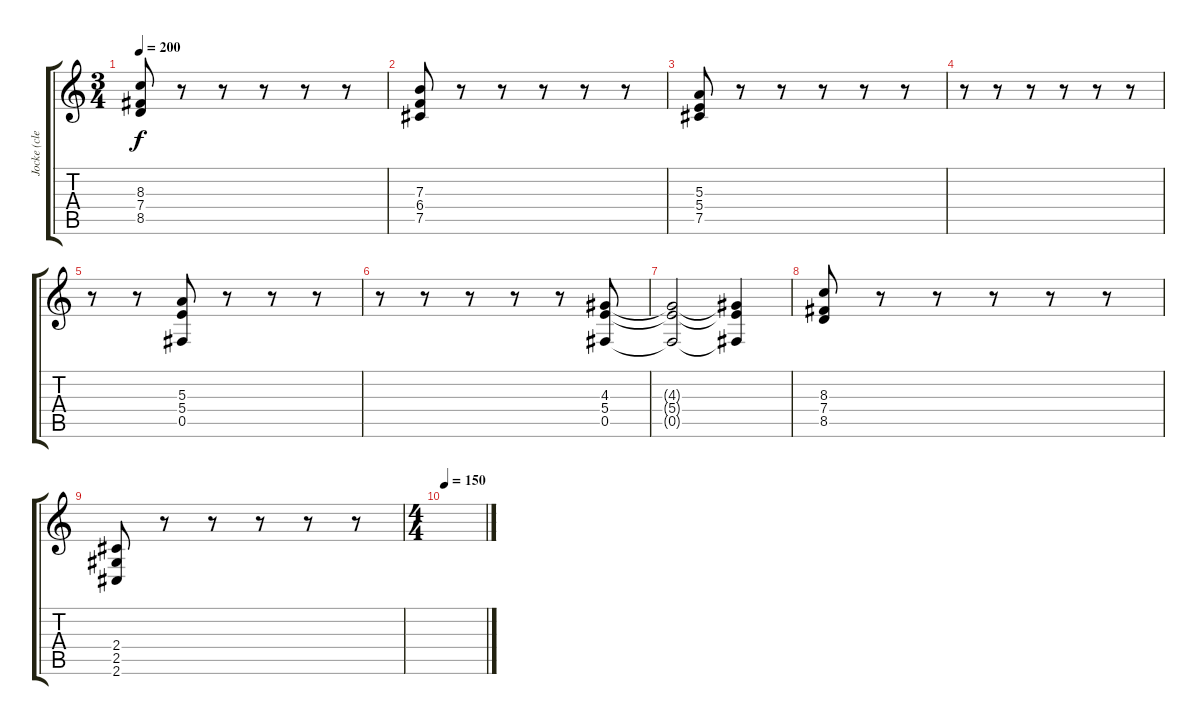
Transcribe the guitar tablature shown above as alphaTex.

\track ("Jocke (clean)" "Jocke (cle") {instrument acousticguitarsteel}
\staff {score tabs}
\tuning (Db4 Ab3 E3 B2 Gb2 B1) {hide}
\ts (3 4)
\tempo 200
\clef g2
\ks c
(8.3 7.4 8.5).8{dy f} r.8 r.8 r.8 r.8 r.8 |
(7.3 6.4 7.5).8 r.8 r.8 r.8 r.8 r.8 |
(5.3 5.4 7.5).8 r.8 r.8 r.8 r.8 r.8 |
r.8 r.8 r.8 r.8 r.8 r.8 |
r.8 r.8 (5.3 5.4 0.5).8 r.8 r.8 r.8 |
r.8 r.8 r.8 r.8 r.8 (4.3 5.4 0.5).8 |
(4.3{t} 5.4{t} 0.5{t}).2 (4.3{t} 5.4{t} 0.5{t}).4 |
(8.3 7.4 8.5).8 r.8 r.8 r.8 r.8 r.8 |
(2.4 2.5 2.6).8 r.8 r.8 r.8 r.8 r.8 |
\ts (4 4)
\tempo 150
